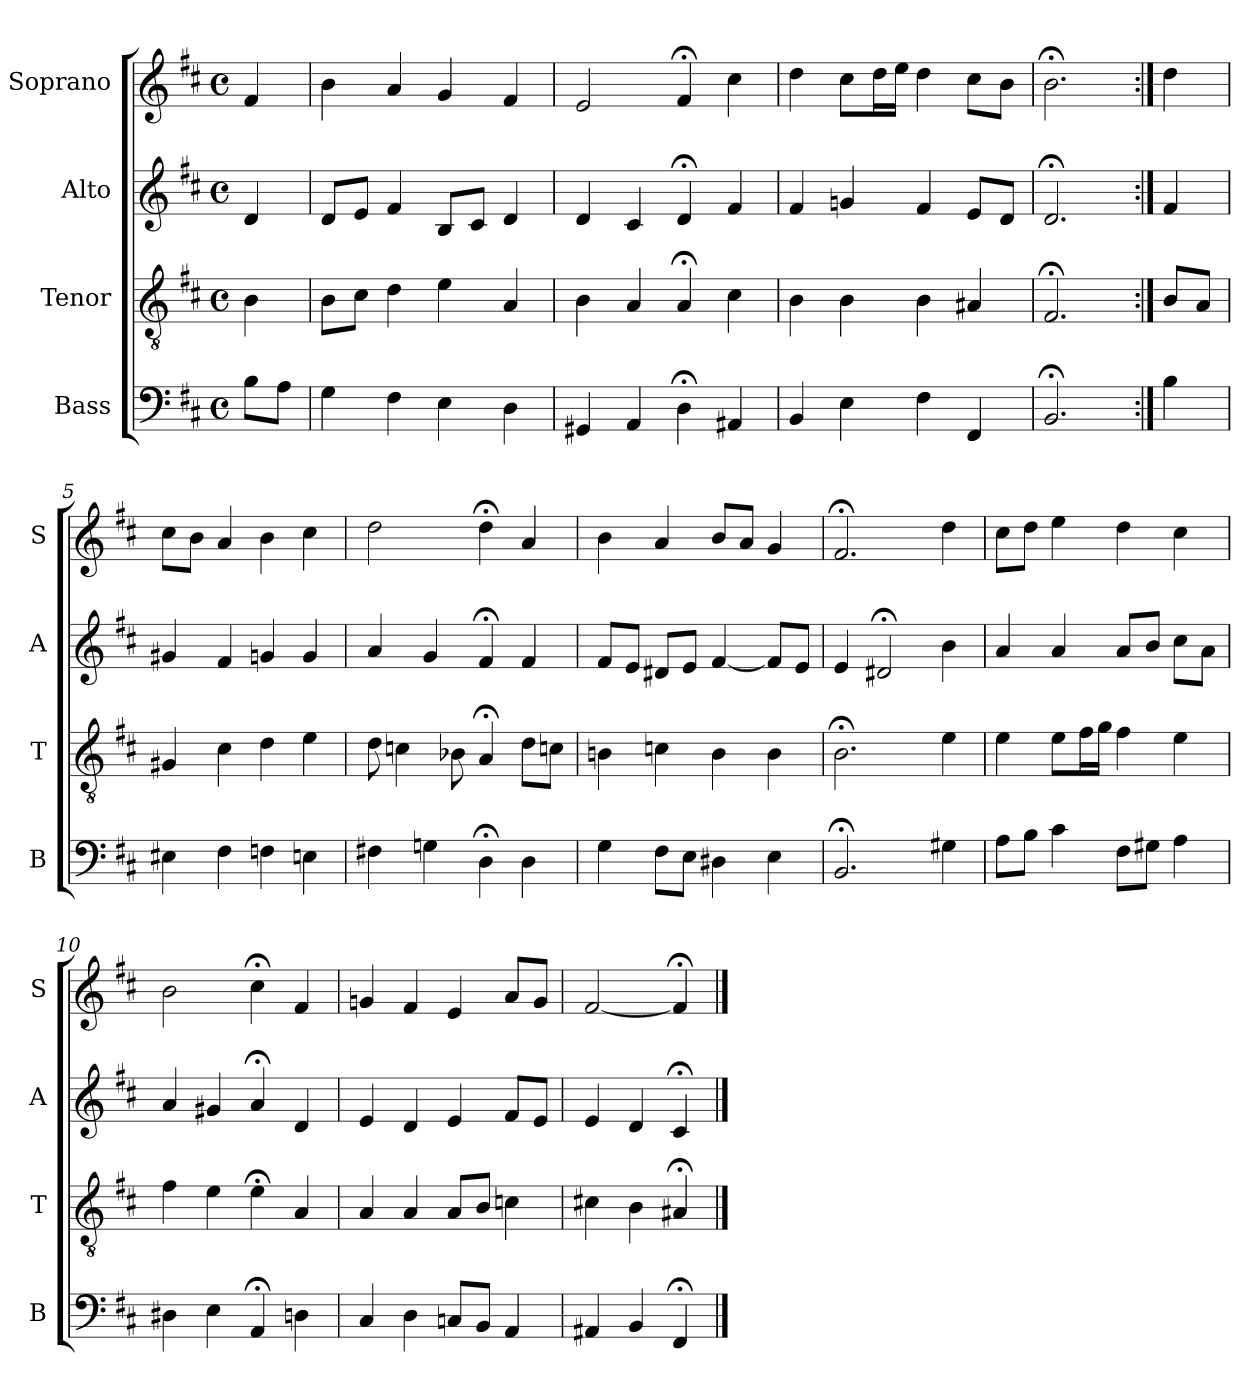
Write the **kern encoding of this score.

**kern	**kern	**kern	**kern
*part4	*part3	*part2	*part1
*staff4	*staff3	*staff2	*staff1
*I"Bass	*I"Tenor	*I"Alto	*I"Soprano
*I'B	*I'T	*I'A	*I'S
*clefF4	*clefGv2	*clefG2	*clefG2
*k[f#c#]	*k[f#c#]	*k[f#c#]	*k[f#c#]
*b:	*b:	*b:	*b:
*M4/4	*M4/4	*M4/4	*M4/4
*met(c)	*met(c)	*met(c)	*met(c)
*MM100	*MM100	*MM100	*MM100
=	=	=	=
8BL	4B	4d	4f#
8AJ	.	.	.
=1	=1	=1	=1
4G	8BL	8dL	4b
.	8c#J	8eJ	.
4F#	4d	4f#	4a
4E	4e	8BL	4g
.	.	8c#J	.
4D	4A	4d	4f#
=2	=2	=2	=2
4GG#X	4B	4d	2e
4AA	4Ai	4c#	.
4D;<	4A;<i	4d;<	4f#;<i
4AA#X	4c#i	4f#	4cc#i
=3	=3	=3	=3
4BB	4B	4f#	4dd
4E	4B	4gn	8cc#L
.	.	.	16ddL
.	.	.	16eeJJ
4F#	4B	4f#	4dd
4FF#	4A#X	8eL	8cc#L
.	.	8dJ	8bJ
=4	=4	=4	=4
2.BB;<	2.F#;<	2.d;<	2.b;<
=:|!	=:|!	=:|!	=:|!
4B	8BL	4f#	4dd
.	8AJ	.	.
=5	=5	=5	=5
4E#X	4G#X	4g#X	8cc#L
.	.	.	8bJ
4F#	4c#	4f#	4a
4Fn	4d	4gn	4b
4En	4e	4g	4cc#
=6	=6	=6	=6
4F#X	8d	4a	2dd
.	4cn	.	.
4Gn	.	4g	.
.	8B-X	.	.
4D;<	4A;<	4f#;<	4dd;<
4D	8dL	4f#	4a
.	8cnJ	.	.
=7	=7	=7	=7
4G	4Bn	8f#L	4b
.	.	8eJ	.
8F#L	4cn	8d#XL	4a
8EJ	.	8eJ	.
4D#X	4B	[4f#	8bL
.	.	.	8aJ
4E	4B	8f#L]	4g
.	.	8eJ	.
=8	=8	=8	=8
2.BB;<	2.B;<	4e	2.f#;<
.	.	2d#X;<	.
4G#X	4e	4b	4dd
=9	=9	=9	=9
8AL	4e	4a	8cc#L
8BJ	.	.	8ddJ
4c#	8eL	4a	4ee
.	16f#L	.	.
.	16gJJ	.	.
8F#L	4f#	8aL	4dd
8G#XJ	.	8bJ	.
4A	4e	8cc#L	4cc#
.	.	8aJ	.
=10	=10	=10	=10
4D#X	4f#	4a	2b
4E	4e	4g#X	.
4AA;<	4e;<	4a;<	4cc#;<
4Dn	4A	4d	4f#
=11	=11	=11	=11
4C#	4A	4e	4gn
4D	4A	4d	4f#
8CnL	8AL	4e	4e
8BBJ	8BJ	.	.
4AA	4cn	8f#L	8aL
.	.	8eJ	8gJ
=12	=12	=12	=12
4AA#X	4c#X	4e	[2f#
4BB	4B	4d	.
4FF#;<	4A#X;<	4c#;<	4f#;<]
==	==	==	==
*-	*-	*-	*-
